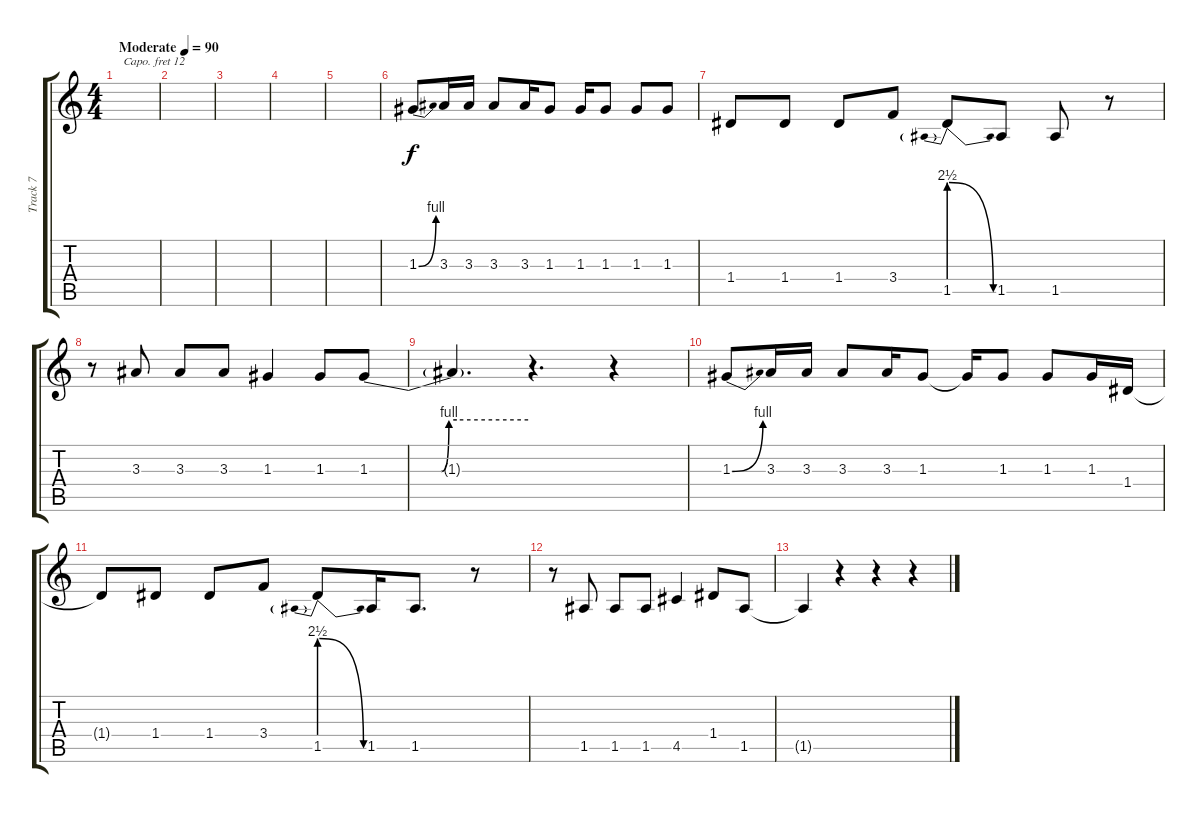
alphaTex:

\track ("Track 7" "Track 7") {instrument lead2sawtooth}
\staff {score tabs}
\capo 12
\tuning (E4 B3 G3 D3 A2 E2) {hide}
\ts (4 4)
\tempo (90 "Moderate")
\clef g2
\ks c
|
|
|
|
|
1.3{be (bend 0 0 60 4)}.8 3.3.16 3.3.16 3.3.8 3.3.16 1.3.8 1.3.16 1.3.8 1.3.8 1.3.8 |
1.4.8 1.4.8 1.4.8 3.4.8 1.5{be (prebendrelease 0 10 60 0)}.8 1.5.8 1.5.8 r.8 |
r.8 3.3.8 3.3.8 3.3.8 1.3.4 1.3.8 1.3{be (custom 0 0 27 0 30 4 33 4 60 4)}.8 |
1.3{t}.4{d} r.4{d} r.4 |
1.3{be (bend 0 0 60 4)}.8 3.3.16 3.3.16 3.3.8 3.3.16 1.3.8 1.3{t}.16 1.3.8 1.3.8 1.3.16 1.4.16 |
1.4{t}.8 1.4.8 1.4.8 3.4.8 1.5{be (prebendrelease 0 10 60 0)}.8 1.5.16 1.5.8{d} r.8 |
r.8 1.5.8 1.5.8 1.5.8 4.5.4 1.4.8 1.5.8 |
1.5{t}.4 r.4 r.4 r.4
